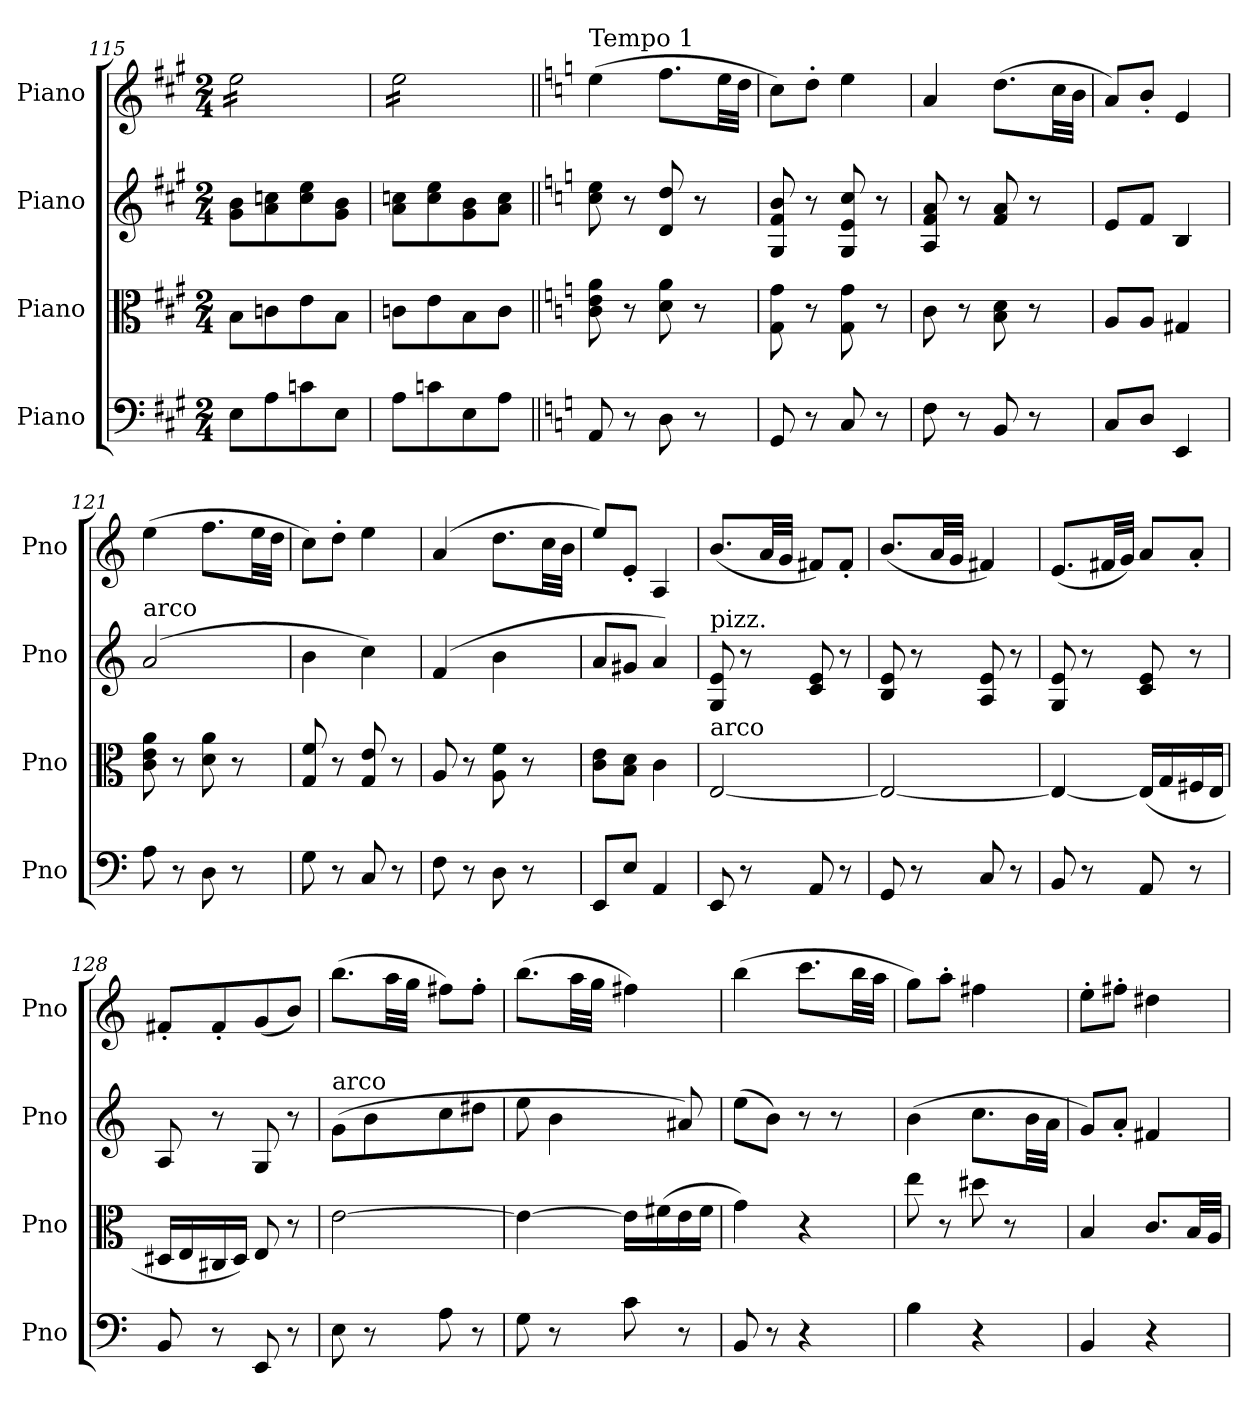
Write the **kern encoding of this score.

**kern	**kern	**kern	**kern
*part4	*part3	*part2	*part1
*staff4	*staff3	*staff2	*staff1
*I"Piano	*I"Piano	*I"Piano	*I"Piano
*I'Pno	*I'Pno	*I'Pno	*I'Pno
*clefF4	*clefC3	*clefG2	*clefG2
*k[f#c#g#]	*k[f#c#g#]	*k[f#c#g#]	*k[f#c#g#]
*M2/4	*M2/4	*M2/4	*M2/4
=115	=115	=115	=115
*	*	*	*tremolo
8E\L	8B\L	8g#\ 8b\L	16ee\LL
.	.	.	16ee\
8A\	8cn\	8a\ 8ccn\	16ee\
.	.	.	16ee\
8cn\	8e\	8cc\ 8ee\	16ee\
.	.	.	16ee\
8E\J	8B\J	8g#\ 8b\J	16ee\
.	.	.	16ee\JJ
!!LO:LB:g=z
=116	=116	=116	=116
8A\L	8cn\L	8a\ 8ccn\L	16ee\LL
.	.	.	16ee\
8cn\	8e\	8cc\ 8ee\	16ee\
.	.	.	16ee\
8E\	8B\	8g#\ 8b\	16ee\
.	.	.	16ee\
8A\J	8c\J	8a\ 8cc\J	16ee\
.	.	.	16ee\JJ
*	*	*	*Xtremolo
=117||	=117||	=117||	=117||
*k[]	*k[]	*k[]	*k[]
!	!	!	!LO:TX:a:t=Tempo 1
8AA/	8c\ 8e\ 8a\	8cc\ 8ee\	(4ee\
8r	8r	8r	.
8D\	8d\ 8a\	8d/ 8dd/	8.ff\L
8r	8r	8r	.
.	.	.	32ee\LL
.	.	.	32dd\JJJ
=118	=118	=118	=118
8GG/	8G\ 8g\	8G/ 8f/ 8b/	8cc\L)
8r	8r	8r	8dd'\J
8C/	8G\ 8g\	8G/ 8e/ 8cc/	4ee\
8r	8r	8r	.
=119	=119	=119	=119
8F\	8c\	8A/ 8f/ 8a/	4a/
8r	8r	8r	.
8BB/	8B\ 8d\	8f/ 8a/	(8.dd\L
8r	8r	8r	.
.	.	.	32cc\LL
.	.	.	32b\JJJ
=120	=120	=120	=120
8C/L	8A/L	8e/L	8a/L)
8D/J	8A/J	8f/J	8b'/J
4EE/	4G#X/	4B/	4e/
=121	=121	=121	=121
!	!	!LO:TX:a:t=arco	!
8A\	8c\ 8e\ 8a\	(2a/	(4ee\
8r	8r	.	.
8D\	8d\ 8a\	.	8.ff\L
8r	8r	.	.
.	.	.	32ee\LL
.	.	.	32dd\JJJ
=122	=122	=122	=122
8G\	8G/ 8f/	4b\	8cc\L)
8r	8r	.	8dd'\J
8C/	8G/ 8e/	4cc\)	4ee\
8r	8r	.	.
=123	=123	=123	=123
8F\	8A/	(4f/	(4a/
8r	8r	.	.
8D\	8A\ 8f\	4b\	8.dd\L
8r	8r	.	.
.	.	.	32cc\LL
.	.	.	32b\JJJ
=124	=124	=124	=124
8EE/L	8c\ 8e\L	8a/L	8ee/L)
8E/J	8B\ 8d\J	8g#X/J	8e'/J
4AA/	4c\	4a/)	4A/
=125	=125	=125	=125
!	!	!LO:TX:a:t=pizz.	!
!	!LO:TX:a:t=arco	!	!
8EE/	[2E/	8G/ 8e/	(8.b/L
8r	.	8r	.
.	.	.	32a/LL
.	.	.	32g/JJJ
8AA/	.	8c/ 8e/	8f#X/L)
8r	.	8r	8f#'/J
!!LO:LB:g=z
=126	=126	=126	=126
8GG/	2E/_	8B/ 8e/	(8.b/L
8r	.	8r	.
.	.	.	32a/LL
.	.	.	32g/JJJ
8C/	.	8A/ 8e/	4f#X/)
8r	.	8r	.
=127	=127	=127	=127
8BB/	4E/_	8G/ 8e/	(8.e/L
8r	.	8r	.
.	.	.	32f#X/LL
.	.	.	32g/JJJ)
8AA/	(16E/LL]	8c/ 8e/	8a/L
.	16G/	.	.
8r	16F#X/	8r	8a'/J
.	16E/JJ	.	.
=128	=128	=128	=128
8BB/	16D#X/LL	8A/	8f#X'/L
.	16E/	.	.
8r	16C#X/	8r	8f#'/
.	16D#/JJ)	.	.
8EE/	8E/	8G/	(8g/
8r	8r	8r	8b/J)
=129	=129	=129	=129
!	!	!LO:TX:a:t=arco	!
8E\	[2e\	(8g\L	(8.bb\L
8r	.	8b\	.
.	.	.	32aa\LL
.	.	.	32gg\JJJ
8A\	.	8cc\	8ff#X\L)
8r	.	8dd#X\J	8ff#'\J
=130	=130	=130	=130
8G\	4e\_	8ee\	(8.bb\L
8r	.	4b\	.
.	.	.	32aa\LL
.	.	.	32gg\JJJ
8c\	16e\LL]	.	4ff#X\)
.	(16f#X\	.	.
8r	16e\	8a#X/)	.
.	16f#\JJ	.	.
=131	=131	=131	=131
8BB/	4g\)	(8ee\L	(4bb\
8r	.	8b\J)	.
4r	4r	8r	8.ccc\L
.	.	8r	.
.	.	.	32bb\LL
.	.	.	32aa\JJJ
=132	=132	=132	=132
4B\	8ee\	(4b\	8gg\L)
.	8r	.	8aa'\J
4r	8dd#X\	8.cc\L	4ff#X\
.	8r	.	.
.	.	32b\LL	.
.	.	32a\JJJ	.
=133	=133	=133	=133
4BB/	4B/	8g/L)	8ee'\L
.	.	8a'/J	8ff#X'\J
4r	8.c/L	4f#X/	4dd#X\
.	32B/LL	.	.
.	32A/JJJ	.	.
=	=	=	=
*-	*-	*-	*-
